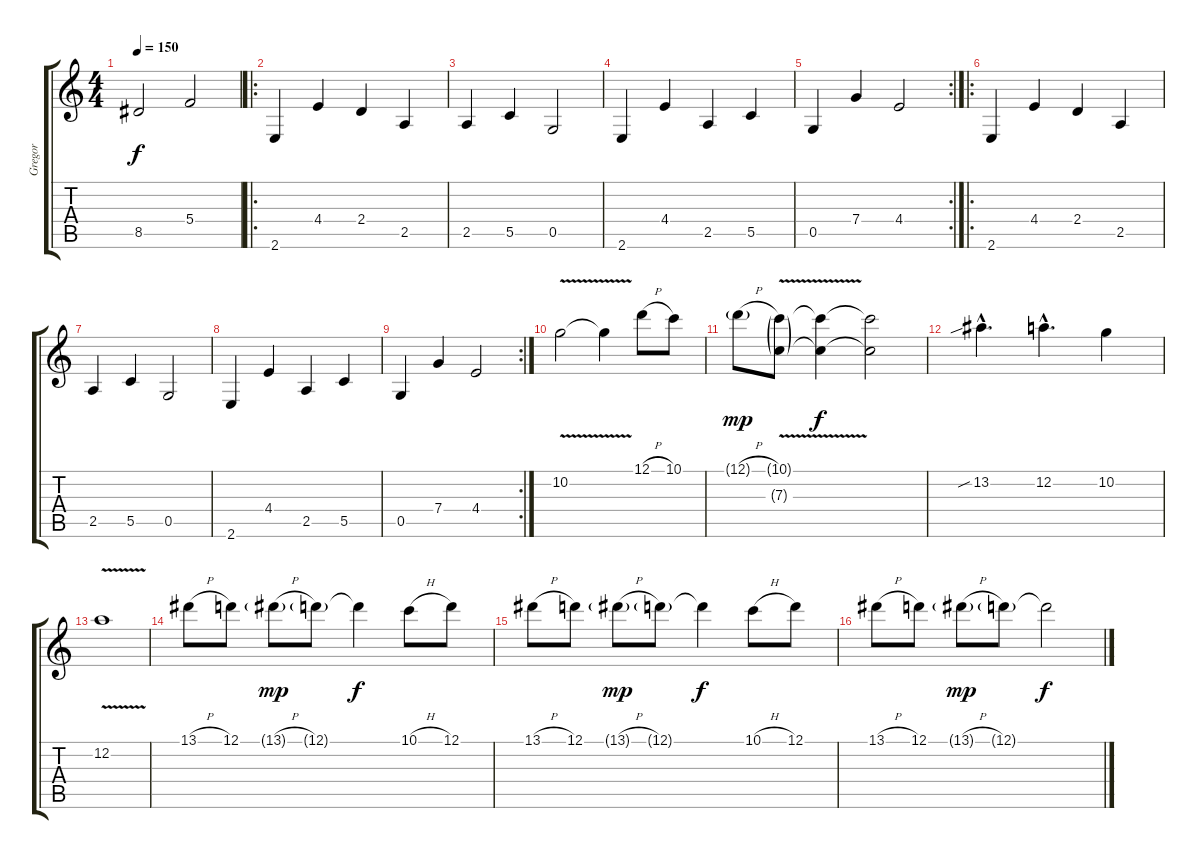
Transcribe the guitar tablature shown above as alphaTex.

\track ("Gregor" "Gregor") {instrument distortionguitar}
\staff {score tabs}
\tuning (D4 A3 F3 C3 G2 D2) {hide}
\ts (4 4)
\tempo 150
\clef g2
\ks c
8.5.2{dy f} 5.4.2 |
\ro
2.6.4 4.4.4 2.4.4 2.5.4 |
2.5.4 5.5.4 0.5.2 |
2.6.4 4.4.4 2.5.4 5.5.4 |
\rc 2
0.5.4 7.4.4 4.4.2 |
\ro
2.6.4 4.4.4 2.4.4 2.5.4 |
2.5.4 5.5.4 0.5.2 |
2.6.4 4.4.4 2.5.4 5.5.4 |
\rc 2
0.5.4 7.4.4 4.4.2 |
10.2{v}.2 10.2{t}.4 12.1{h}.8 10.1.8 |
12.1{h g}.8{dy mp} (10.1{v g} 7.3{g}).8 (10.1{t} 7.3{t}).4{dy f} (10.1{t} 7.3{t}).2 |
13.2{sib hac}.4{d} 12.2{hac}.4{d} 10.2.4 |
12.2{v}.1 |
13.1{h}.8 12.1.8 13.1{h g}.8{dy mp} 12.1{g}.8 12.1{t}.4{dy f} 10.1{h}.8 12.1.8 |
13.1{h}.8 12.1.8 13.1{h g}.8{dy mp} 12.1{g}.8 12.1{t}.4{dy f} 10.1{h}.8 12.1.8 |
13.1{h}.8 12.1.8 13.1{h g}.8{dy mp} 12.1{g}.8 12.1{t}.2{dy f}
